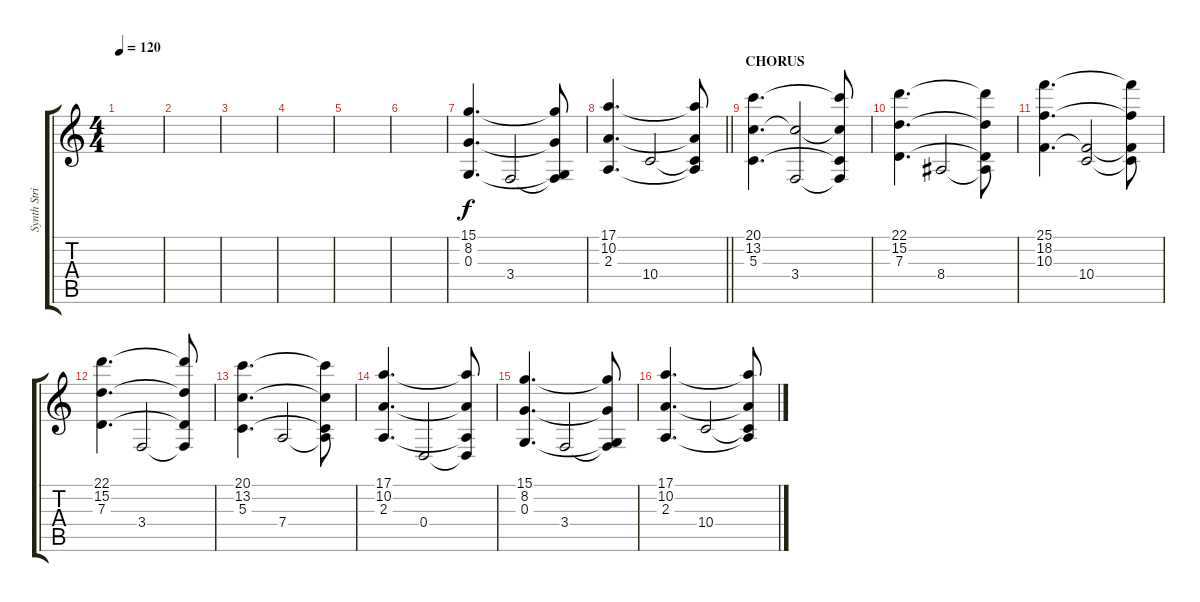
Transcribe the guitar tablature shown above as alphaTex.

\track ("Synth Strings" "Synth Stri") {instrument synthstrings1}
\staff {score tabs}
\tuning (E4 B3 G3 D3 A2 E2) {hide}
\ts (4 4)
\tempo 120
\clef g2
\ks c
|
|
|
|
|
|
(15.1 8.2 0.3).4{d volume 13} 3.4.2 (15.1{t} 8.2{t} 0.3{t} 3.4{t}).8 |
\barLineRight lightlight
(17.1 10.2 2.3).4{d} 10.4.2 (17.1{t} 10.2{t} 2.3{t} 10.4{t}).8 |
\section ("" "CHORUS")
(20.1 13.2 5.3).4{d} (13.2{t} 3.4).2 (20.1{t} 13.2{t} 5.3{t} 3.4{t}).8 |
(22.1 15.2 7.3).4{d} 8.4.2 (22.1{t} 15.2{t} 7.3{t} 8.4{t}).8 |
(25.1 18.2 10.3).4{d} (10.3{t} 10.4).2 (25.1{t} 18.2{t} 10.3{t} 10.4{t}).8 |
(22.1 15.2 7.3).4{d} 3.4.2 (22.1{t} 15.2{t} 7.3{t} 3.4{t}).8 |
(20.1 13.2 5.3).4{d} 7.4.2 (20.1{t} 13.2{t} 5.3{t} 7.4{t}).8 |
(17.1 10.2 2.3).4{d} 0.4.2 (17.1{t} 10.2{t} 2.3{t} 0.4{t}).8 |
(15.1 8.2 0.3).4{d} 3.4.2 (15.1{t} 8.2{t} 0.3{t} 3.4{t}).8 |
(17.1 10.2 2.3).4{d} 10.4.2 (17.1{t} 10.2{t} 2.3{t} 10.4{t}).8
